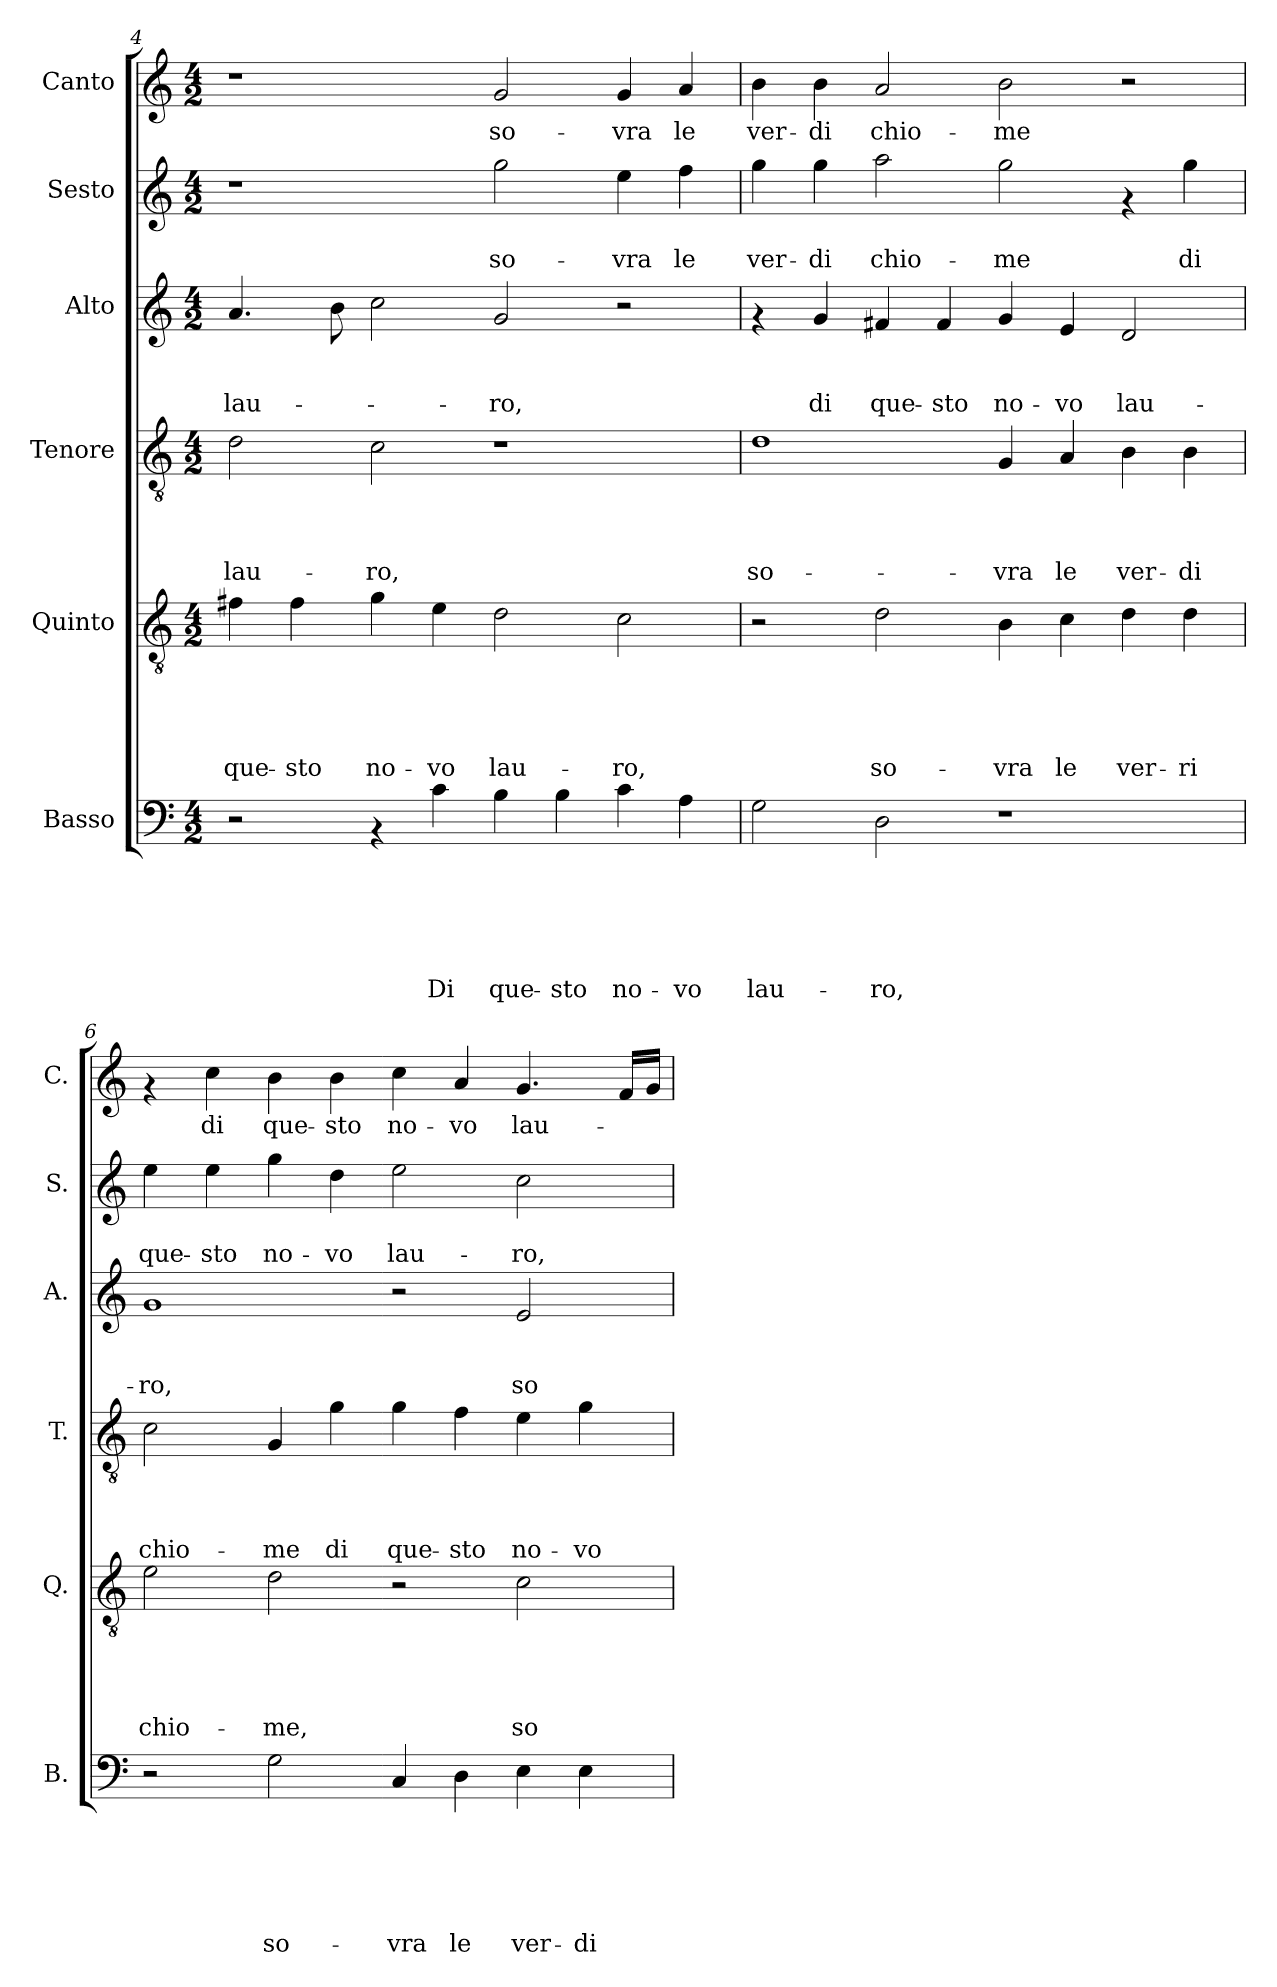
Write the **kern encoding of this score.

**kern	**text	**text	**text	**text	**text	**text	**kern	**text	**text	**text	**text	**text	**kern	**text	**text	**text	**text	**kern	**text	**text	**text	**kern	**text	**text	**kern	**text
*part6	*part6	*part6	*part6	*part6	*part6	*part6	*part5	*part5	*part5	*part5	*part5	*part5	*part4	*part4	*part4	*part4	*part4	*part3	*part3	*part3	*part3	*part2	*part2	*part2	*part1	*part1
*staff6	*staff6	*staff6	*staff6	*staff6	*staff6	*staff6	*staff5	*staff5	*staff5	*staff5	*staff5	*staff5	*staff4	*staff4	*staff4	*staff4	*staff4	*staff3	*staff3	*staff3	*staff3	*staff2	*staff2	*staff2	*staff1	*staff1
*I"Basso	*	*	*	*	*	*	*I"Quinto	*	*	*	*	*	*I"Tenore	*	*	*	*	*I"Alto	*	*	*	*I"Sesto	*	*	*I"Canto	*
*I'B.	*	*	*	*	*	*	*I'Q.	*	*	*	*	*	*I'T.	*	*	*	*	*I'A.	*	*	*	*I'S.	*	*	*I'C.	*
!!LO:LB:g=z
*clefF4	*	*	*	*	*	*	*clefGv2	*	*	*	*	*	*clefGv2	*	*	*	*	*clefG2	*	*	*	*clefG2	*	*	*clefG2	*
*k[]	*	*	*	*	*	*	*k[]	*	*	*	*	*	*k[]	*	*	*	*	*k[]	*	*	*	*k[]	*	*	*k[]	*
*C:	*	*	*	*	*	*	*C:	*	*	*	*	*	*C:	*	*	*	*	*C:	*	*	*	*C:	*	*	*C:	*
*M4/2	*	*	*	*	*	*	*M4/2	*	*	*	*	*	*M4/2	*	*	*	*	*M4/2	*	*	*	*M4/2	*	*	*M4/2	*
=4	=4	=4	=4	=4	=4	=4	=4	=4	=4	=4	=4	=4	=4	=4	=4	=4	=4	=4	=4	=4	=4	=4	=4	=4	=4	=4
!	!	!	!	!	!	!	!	!	!	!	!	!LO:LY:b	!	!	!	!	!LO:LY:b	!	!	!	!LO:LY:b	!	!	!	!	!
2r	.	.	.	.	.	.	4f#X\	.	.	.	.	que-	2d\	.	.	.	lau-	4.a/	.	.	lau-	1r	.	.	1r	.
!	!	!	!	!	!	!	!	!	!	!	!	!LO:LY:b	!	!	!	!	!	!	!	!	!	!	!	!	!	!
.	.	.	.	.	.	.	4f#\	.	.	.	.	-sto	.	.	.	.	.	.	.	.	.	.	.	.	.	.
.	.	.	.	.	.	.	.	.	.	.	.	.	.	.	.	.	.	8b\	.	.	.	.	.	.	.	.
!	!	!	!	!	!	!	!	!	!	!	!	!LO:LY:b	!	!	!	!	!LO:LY:b	!	!	!	!	!	!	!	!	!
4rAA	.	.	.	.	.	.	4g\	.	.	.	.	no-	2c\	.	.	.	-ro,	2cc\	.	.	.	.	.	.	.	.
!	!	!	!	!	!	!LO:LY:b	!	!	!	!	!	!LO:LY:b	!	!	!	!	!	!	!	!	!	!	!	!	!	!
4c\	.	.	.	.	.	Di	4e\	.	.	.	.	-vo	.	.	.	.	.	.	.	.	.	.	.	.	.	.
!	!	!	!	!	!	!LO:LY:b	!	!	!	!	!	!LO:LY:b	!	!	!	!	!	!	!	!	!LO:LY:b	!	!	!LO:LY:b	!	!LO:LY:b
4B\	.	.	.	.	.	que-	2d\	.	.	.	.	lau-	1r	.	.	.	.	2g/	.	.	-ro,	2gg\	.	so-	2g/	so-
!	!	!	!	!	!	!LO:LY:b	!	!	!	!	!	!	!	!	!	!	!	!	!	!	!	!	!	!	!	!
4B\	.	.	.	.	.	-sto	.	.	.	.	.	.	.	.	.	.	.	.	.	.	.	.	.	.	.	.
!	!	!	!	!	!	!LO:LY:b	!	!	!	!	!	!LO:LY:b	!	!	!	!	!	!	!	!	!	!	!	!LO:LY:b	!	!LO:LY:b
4c\	.	.	.	.	.	no-	2c\	.	.	.	.	-ro,	.	.	.	.	.	2r	.	.	.	4ee\	.	-vra	4g/	-vra
!	!	!	!	!	!	!LO:LY:b	!	!	!	!	!	!	!	!	!	!	!	!	!	!	!	!	!	!LO:LY:b	!	!LO:LY:b
4A\	.	.	.	.	.	-vo	.	.	.	.	.	.	.	.	.	.	.	.	.	.	.	4ff\	.	le	4a/	le
=5	=5	=5	=5	=5	=5	=5	=5	=5	=5	=5	=5	=5	=5	=5	=5	=5	=5	=5	=5	=5	=5	=5	=5	=5	=5	=5
!	!	!	!	!	!	!LO:LY:b	!	!	!	!	!	!	!	!	!	!	!LO:LY:b	!	!	!	!	!	!	!LO:LY:b	!	!LO:LY:b
2G\	.	.	.	.	.	lau-	2r	.	.	.	.	.	1d	.	.	.	so-	4rf	.	.	.	4gg\	.	ver-	4b\	ver-
!	!	!	!	!	!	!	!	!	!	!	!	!	!	!	!	!	!	!	!	!	!LO:LY:b	!	!	!LO:LY:b	!	!LO:LY:b
.	.	.	.	.	.	.	.	.	.	.	.	.	.	.	.	.	.	4g/	.	.	di	4gg\	.	-di	4b\	-di
!	!	!	!	!	!	!LO:LY:b	!	!	!	!	!	!LO:LY:b	!	!	!	!	!	!	!	!	!LO:LY:b	!	!	!LO:LY:b	!	!LO:LY:b
2D\	.	.	.	.	.	-ro,	2d\	.	.	.	.	so-	.	.	.	.	.	4f#X/	.	.	que-	2aa\	.	chio-	2a/	chio-
!	!	!	!	!	!	!	!	!	!	!	!	!	!	!	!	!	!	!	!	!	!LO:LY:b	!	!	!	!	!
.	.	.	.	.	.	.	.	.	.	.	.	.	.	.	.	.	.	4f#/	.	.	-sto	.	.	.	.	.
!	!	!	!	!	!	!	!	!	!	!	!	!LO:LY:b	!	!	!	!	!LO:LY:b	!	!	!	!LO:LY:b	!	!	!LO:LY:b	!	!LO:LY:b
1r	.	.	.	.	.	.	4B\	.	.	.	.	-vra	4G/	.	.	.	-vra	4g/	.	.	no-	2gg\	.	-me	2b\	-me
!	!	!	!	!	!	!	!	!	!	!	!	!LO:LY:b	!	!	!	!	!LO:LY:b	!	!	!	!LO:LY:b	!	!	!	!	!
.	.	.	.	.	.	.	4c\	.	.	.	.	le	4A/	.	.	.	le	4e/	.	.	-vo	.	.	.	.	.
!	!	!	!	!	!	!	!	!	!	!	!	!LO:LY:b	!	!	!	!	!LO:LY:b	!	!	!	!LO:LY:b	!	!	!	!	!
.	.	.	.	.	.	.	4d\	.	.	.	.	ver-	4B\	.	.	.	ver-	2d/	.	.	lau-	4rf	.	.	2r	.
!	!	!	!	!	!	!	!	!	!	!	!	!LO:LY:b	!	!	!	!	!LO:LY:b	!	!	!	!	!	!	!LO:LY:b	!	!
.	.	.	.	.	.	.	4d\	.	.	.	.	-ri	4B\	.	.	.	-di	.	.	.	.	4gg\	.	di	.	.
=6	=6	=6	=6	=6	=6	=6	=6	=6	=6	=6	=6	=6	=6	=6	=6	=6	=6	=6	=6	=6	=6	=6	=6	=6	=6	=6
!	!	!	!	!	!	!	!	!	!	!	!	!LO:LY:b	!	!	!	!	!LO:LY:b	!	!	!	!LO:LY:b	!	!	!LO:LY:b	!	!
2r	.	.	.	.	.	.	2e\	.	.	.	.	chio-	2c\	.	.	.	chio-	1g	.	.	-ro,	4ee\	.	que-	4rf	.
!	!	!	!	!	!	!	!	!	!	!	!	!	!	!	!	!	!	!	!	!	!	!	!	!LO:LY:b	!	!LO:LY:b
.	.	.	.	.	.	.	.	.	.	.	.	.	.	.	.	.	.	.	.	.	.	4ee\	.	-sto	4cc\	di
!	!	!	!	!	!	!LO:LY:b	!	!	!	!	!	!LO:LY:b	!	!	!	!	!LO:LY:b	!	!	!	!	!	!	!LO:LY:b	!	!LO:LY:b
2G\	.	.	.	.	.	so-	2d\	.	.	.	.	-me,	4G/	.	.	.	-me	.	.	.	.	4gg\	.	no-	4b\	que-
!	!	!	!	!	!	!	!	!	!	!	!	!	!	!	!	!	!LO:LY:b	!	!	!	!	!	!	!LO:LY:b	!	!LO:LY:b
.	.	.	.	.	.	.	.	.	.	.	.	.	4g\	.	.	.	di	.	.	.	.	4dd\	.	-vo	4b\	-sto
!	!	!	!	!	!	!LO:LY:b	!	!	!	!	!	!	!	!	!	!	!LO:LY:b	!	!	!	!	!	!	!LO:LY:b	!	!LO:LY:b
4C/	.	.	.	.	.	-vra	2r	.	.	.	.	.	4g\	.	.	.	que-	2r	.	.	.	2ee\	.	lau-	4cc\	no-
!	!	!	!	!	!	!LO:LY:b	!	!	!	!	!	!	!	!	!	!	!LO:LY:b	!	!	!	!	!	!	!	!	!LO:LY:b
4D\	.	.	.	.	.	le	.	.	.	.	.	.	4f\	.	.	.	-sto	.	.	.	.	.	.	.	4a/	-vo
!	!	!	!	!	!	!LO:LY:b	!	!	!	!	!	!LO:LY:b	!	!	!	!	!LO:LY:b	!	!	!	!LO:LY:b	!	!	!LO:LY:b	!	!LO:LY:b
4E\	.	.	.	.	.	ver-	2c\	.	.	.	.	so-	4e\	.	.	.	no-	2e/	.	.	so-	2cc\	.	-ro,	4.g/	lau-
!	!	!	!	!	!	!LO:LY:b	!	!	!	!	!	!	!	!	!	!	!LO:LY:b	!	!	!	!	!	!	!	!	!
4E\	.	.	.	.	.	-di	.	.	.	.	.	.	4g\	.	.	.	-vo	.	.	.	.	.	.	.	.	.
.	.	.	.	.	.	.	.	.	.	.	.	.	.	.	.	.	.	.	.	.	.	.	.	.	16f/LL	.
.	.	.	.	.	.	.	.	.	.	.	.	.	.	.	.	.	.	.	.	.	.	.	.	.	16g/JJ	.
=	=	=	=	=	=	=	=	=	=	=	=	=	=	=	=	=	=	=	=	=	=	=	=	=	=	=
*-	*-	*-	*-	*-	*-	*-	*-	*-	*-	*-	*-	*-	*-	*-	*-	*-	*-	*-	*-	*-	*-	*-	*-	*-	*-	*-
